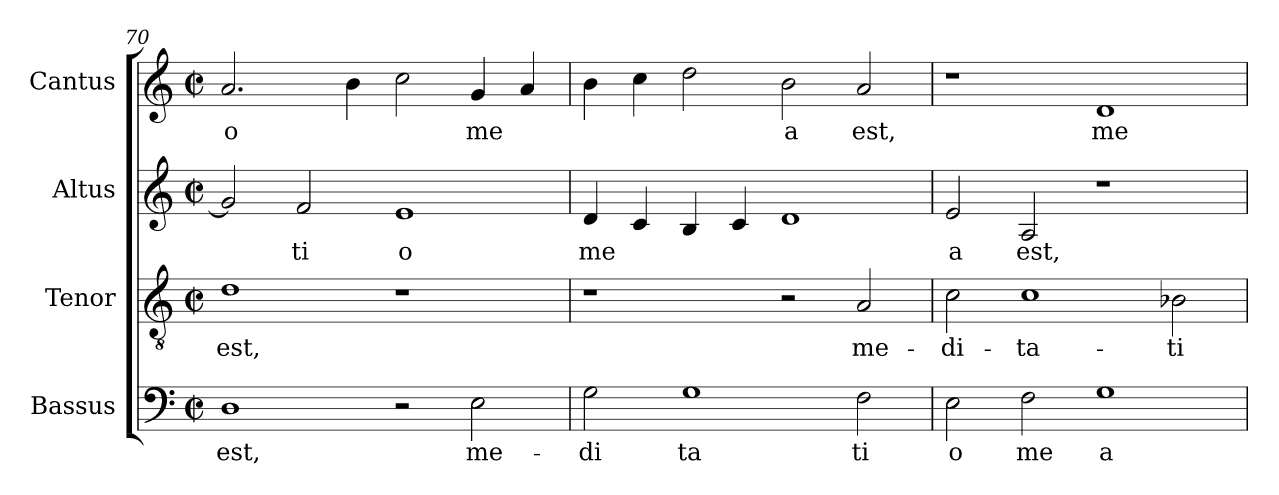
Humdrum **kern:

**kern	**text	**kern	**text	**kern	**text	**kern	**text
*part4	*part4	*part3	*part3	*part2	*part2	*part1	*part1
*staff4	*staff4	*staff3	*staff3	*staff2	*staff2	*staff1	*staff1
*I"Bassus	*	*I"Tenor	*	*I"Altus	*	*I"Cantus	*
*clefF4	*	*clefGv2	*	*clefG2	*	*clefG2	*
*k[]	*	*k[]	*	*k[]	*	*k[]	*
*C:	*	*C:	*	*C:	*	*C:	*
*M2/2	*	*M2/2	*	*M2/2	*	*M2/2	*
*met(c|)	*	*met(c|)	*	*met(c|)	*	*met(c|)	*
=70	=70	=70	=70	=70	=70	=70	=70
!	!LO:LY:b:cj	!	!LO:LY:b:cj	!	!LO:LY:b:cj	!	!LO:LY:b:cj
1D	est,	1d	est,	2g/]	.	2.a/	o
!	!	!	!	!	!LO:LY:b:cj	!	!
.	.	.	.	2f/	ti	.	.
!	!	!	!	!	!	!	!LO:LY:b:cj
.	.	.	.	.	.	4b\	.
!	!	!	!	!	!LO:LY:b:cj	!	!LO:LY:b:cj
2r	.	1r	.	1e	o	2cc\	.
!	!LO:LY:b:cj	!	!	!	!	!	!LO:LY:b:cj
2E\	me-	.	.	.	.	4g/	me
!	!	!	!	!	!	!	!LO:LY:b:cj
.	.	.	.	.	.	4a/	.
!!LO:PB:g=z
=71	=71	=71	=71	=71	=71	=71	=71
!	!LO:LY:b:cj	!	!	!	!LO:LY:b:cj	!	!LO:LY:b:cj
2G\	-di	1r	.	4d/	me	4b\	.
!	!	!	!	!	!LO:LY:b:cj	!	!LO:LY:b:cj
.	.	.	.	4c/	.	4cc\	.
!	!LO:LY:b:cj	!	!	!	!LO:LY:b:cj	!	!LO:LY:b:cj
1G	ta	.	.	4B/	.	2dd\	.
!	!	!	!	!	!LO:LY:b:cj	!	!
.	.	.	.	4c/	.	.	.
!	!	!	!	!	!LO:LY:b:cj	!	!LO:LY:b:cj
.	.	2r	.	1d	.	2b\	a
!	!LO:LY:b:cj	!	!LO:LY:b:cj	!	!	!	!LO:LY:b:cj
2F\	ti	2A/	me-	.	.	2a/	est,
=72	=72	=72	=72	=72	=72	=72	=72
!	!LO:LY:b:cj	!	!LO:LY:b:cj	!	!LO:LY:b:cj	!	!
2E\	o	2c\	-di-	2e/	a	1r	.
!	!LO:LY:b:cj	!	!LO:LY:b:cj	!	!LO:LY:b:cj	!	!
2F\	me	1c	-ta-	2A/	est,	.	.
!	!LO:LY:b:cj	!	!	!	!	!	!LO:LY:b:cj
1G	a	.	.	1r	.	1d	me-
!	!	!	!LO:LY:b:cj	!	!	!	!
.	.	2B-X\	-ti-	.	.	.	.
=	=	=	=	=	=	=	=
*-	*-	*-	*-	*-	*-	*-	*-
